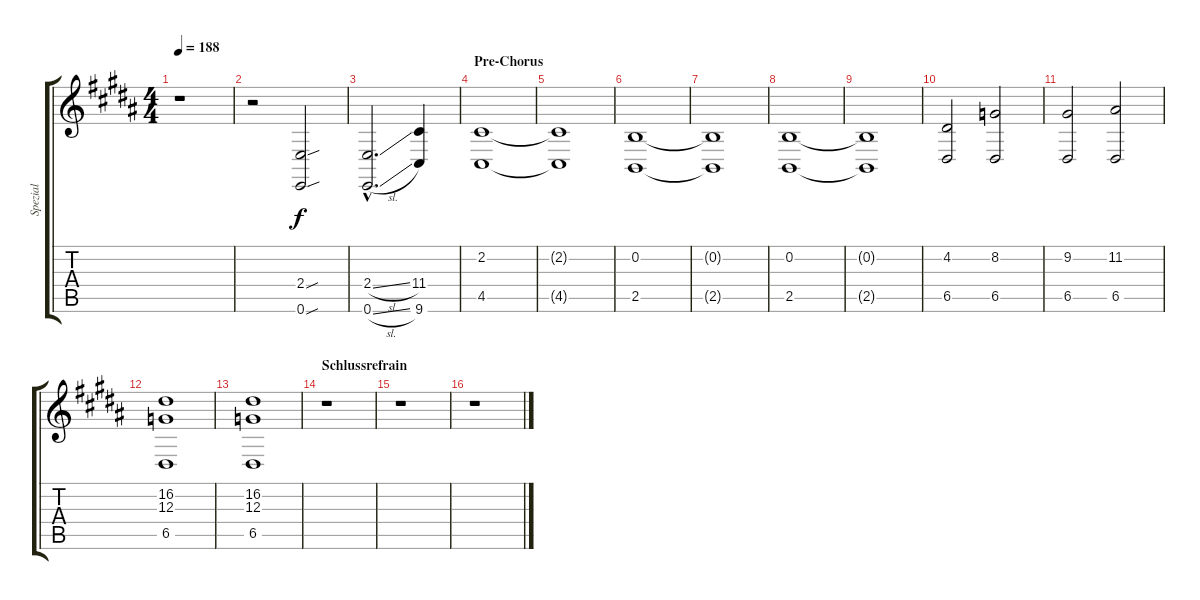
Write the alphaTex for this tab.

\track ("Spezial" "Spezial") {instrument lead6voice}
\staff {score tabs}
\tuning (E4 B3 G3 D3 A2 E2) {hide}
\ts (4 4)
\tempo 188
\clef g2
\ks b
r.1{dy f} |
r.2{volume 1} (2.4{sou} 0.6{sou}).2{volume 16} |
(2.4{sl hac} 0.6{sl hac}).2{d} (11.4 9.6).4 |
\section ("" "Pre-Chorus")
(2.2 4.5).1{volume 12} |
(2.2{t} 4.5{t}).1 |
(0.2 2.5).1 |
(0.2{t} 2.5{t}).1 |
(0.2 2.5).1 |
(0.2{t} 2.5{t}).1 |
(4.2 6.5).2 (8.2 6.5).2 |
(9.2 6.5).2 (11.2 6.5).2 |
(16.2 12.3 6.5).1 |
(16.2 12.3 6.5).1 |
\section ("" "Schlussrefrain")
r.1 |
r.1 |
r.1
